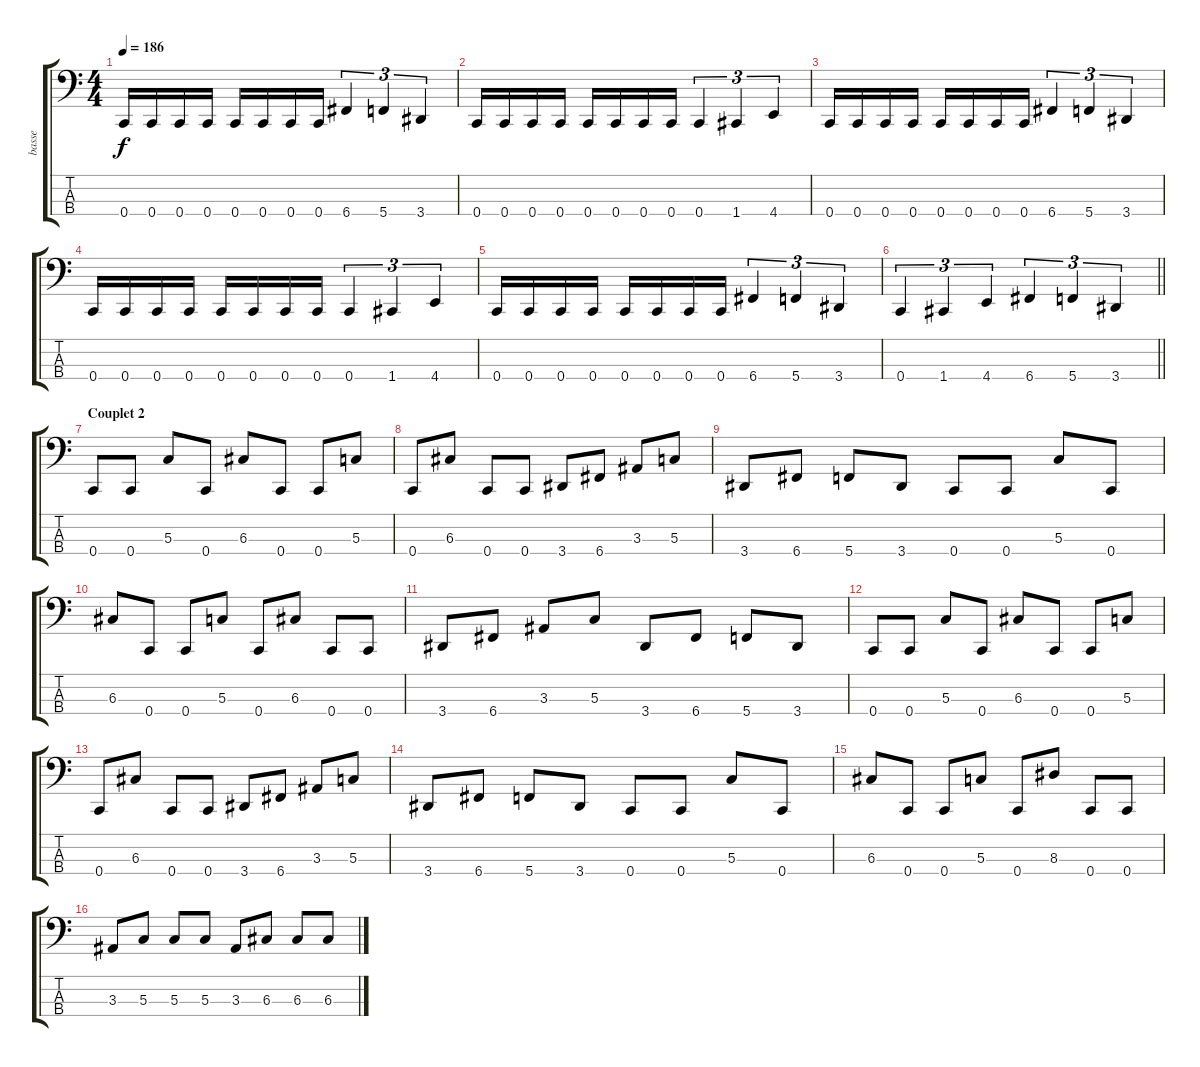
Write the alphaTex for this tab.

\track ("basse" "basse") {instrument electricbassfinger}
\staff {score tabs}
\tuning (F2 C2 G1 C1) {hide}
\ts (4 4)
\tempo 186
\clef f4
\ks c
0.4.16{dy f} 0.4.16 0.4.16 0.4.16 0.4.16 0.4.16 0.4.16 0.4.16 6.4.4{tu (3 2)} 5.4.4{tu (3 2)} 3.4.4{tu (3 2)} |
0.4.16 0.4.16 0.4.16 0.4.16 0.4.16 0.4.16 0.4.16 0.4.16 0.4.4{tu (3 2)} 1.4.4{tu (3 2)} 4.4.4{tu (3 2)} |
0.4.16 0.4.16 0.4.16 0.4.16 0.4.16 0.4.16 0.4.16 0.4.16 6.4.4{tu (3 2)} 5.4.4{tu (3 2)} 3.4.4{tu (3 2)} |
0.4.16 0.4.16 0.4.16 0.4.16 0.4.16 0.4.16 0.4.16 0.4.16 0.4.4{tu (3 2)} 1.4.4{tu (3 2)} 4.4.4{tu (3 2)} |
0.4.16 0.4.16 0.4.16 0.4.16 0.4.16 0.4.16 0.4.16 0.4.16 6.4.4{tu (3 2)} 5.4.4{tu (3 2)} 3.4.4{tu (3 2)} |
\barLineRight lightlight
0.4.4{tu (3 2)} 1.4.4{tu (3 2)} 4.4.4{tu (3 2)} 6.4.4{tu (3 2)} 5.4.4{tu (3 2)} 3.4.4{tu (3 2)} |
\section ("" "Couplet 2")
0.4.8 0.4.8 5.3.8 0.4.8 6.3.8 0.4.8 0.4.8 5.3.8 |
0.4.8 6.3.8 0.4.8 0.4.8 3.4.8 6.4.8 3.3.8 5.3.8 |
3.4.8 6.4.8 5.4.8 3.4.8 0.4.8 0.4.8 5.3.8 0.4.8 |
6.3.8 0.4.8 0.4.8 5.3.8 0.4.8 6.3.8 0.4.8 0.4.8 |
3.4.8 6.4.8 3.3.8 5.3.8 3.4.8 6.4.8 5.4.8 3.4.8 |
0.4.8 0.4.8 5.3.8 0.4.8 6.3.8 0.4.8 0.4.8 5.3.8 |
0.4.8 6.3.8 0.4.8 0.4.8 3.4.8 6.4.8 3.3.8 5.3.8 |
3.4.8 6.4.8 5.4.8 3.4.8 0.4.8 0.4.8 5.3.8 0.4.8 |
6.3.8 0.4.8 0.4.8 5.3.8 0.4.8 8.3.8 0.4.8 0.4.8 |
3.3.8 5.3.8 5.3.8 5.3.8 3.3.8 6.3.8 6.3.8 6.3.8
